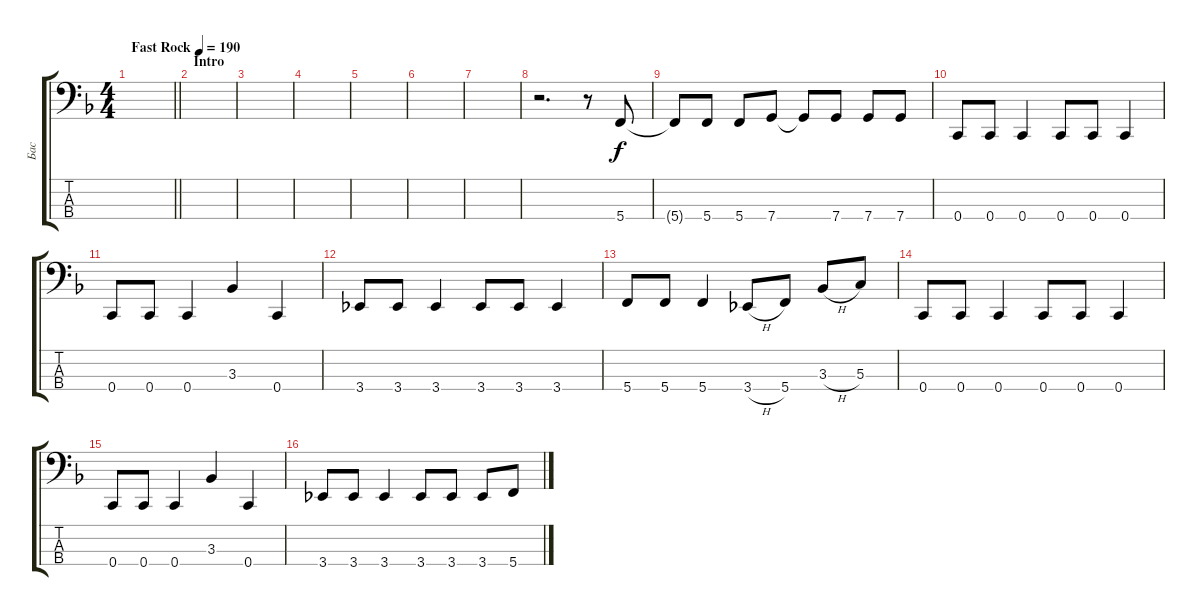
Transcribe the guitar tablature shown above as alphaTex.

\track ("Бас" "Бас") {instrument electricbassfinger}
\staff {score tabs}
\tuning (F2 C2 G1 C1) {hide}
\ts (4 4)
\tempo (190 "Fast Rock")
\clef f4
\barLineRight lightlight
\ks dminor
|
\section ("" "Intro")
|
|
|
|
|
|
r.2{d} r.8 5.4.8 |
5.4{t}.8 5.4.8 5.4.8 7.4.8 7.4{t}.8 7.4.8 7.4.8 7.4.8 |
0.4.8 0.4.8 0.4.4 0.4.8 0.4.8 0.4.4 |
0.4.8 0.4.8 0.4.4 3.3.4 0.4.4 |
3.4.8 3.4.8 3.4.4 3.4.8 3.4.8 3.4.4 |
5.4.8 5.4.8 5.4.4 3.4{h}.8 5.4.8 3.3{h}.8 5.3.8 |
0.4.8 0.4.8 0.4.4 0.4.8 0.4.8 0.4.4 |
0.4.8 0.4.8 0.4.4 3.3.4 0.4.4 |
3.4.8 3.4.8 3.4.4 3.4.8 3.4.8 3.4.8 5.4.8
